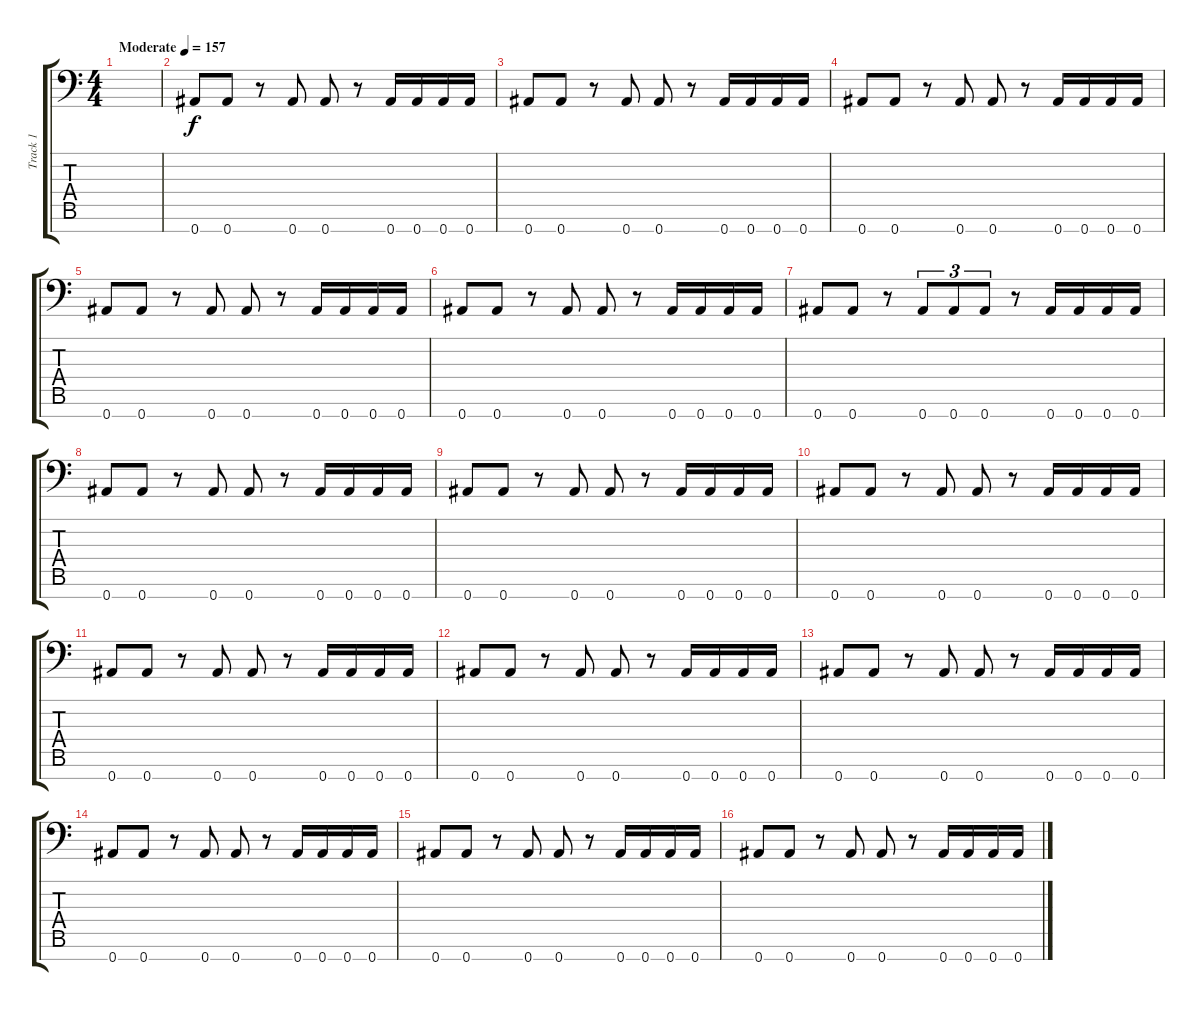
\track ("Track 1" "Track 1") {instrument overdrivenguitar}
\staff {score tabs}
\tuning (Eb4 Bb3 Gb3 Db3 Ab2 Eb2 Bb1) {hide}
\ts (4 4)
\tempo (157 "Moderate")
\clef f4
\ks c
|
0.7.8 0.7.8 r.8 0.7.8 0.7.8 r.8 0.7.16 0.7.16 0.7.16 0.7.16 |
0.7.8 0.7.8 r.8 0.7.8 0.7.8 r.8 0.7.16 0.7.16 0.7.16 0.7.16 |
0.7.8 0.7.8 r.8 0.7.8 0.7.8 r.8 0.7.16 0.7.16 0.7.16 0.7.16 |
0.7.8 0.7.8 r.8 0.7.8 0.7.8 r.8 0.7.16 0.7.16 0.7.16 0.7.16 |
0.7.8 0.7.8 r.8 0.7.8 0.7.8 r.8 0.7.16 0.7.16 0.7.16 0.7.16 |
0.7.8 0.7.8 r.8 0.7.8{tu (3 2)} 0.7.8{tu (3 2)} 0.7.8{tu (3 2)} r.8 0.7.16 0.7.16 0.7.16 0.7.16 |
0.7.8 0.7.8 r.8 0.7.8 0.7.8 r.8 0.7.16 0.7.16 0.7.16 0.7.16 |
0.7.8 0.7.8 r.8 0.7.8 0.7.8 r.8 0.7.16 0.7.16 0.7.16 0.7.16 |
0.7.8 0.7.8 r.8 0.7.8 0.7.8 r.8 0.7.16 0.7.16 0.7.16 0.7.16 |
0.7.8 0.7.8 r.8 0.7.8 0.7.8 r.8 0.7.16 0.7.16 0.7.16 0.7.16 |
0.7.8 0.7.8 r.8 0.7.8 0.7.8 r.8 0.7.16 0.7.16 0.7.16 0.7.16 |
0.7.8 0.7.8 r.8 0.7.8 0.7.8 r.8 0.7.16 0.7.16 0.7.16 0.7.16 |
0.7.8 0.7.8 r.8 0.7.8 0.7.8 r.8 0.7.16 0.7.16 0.7.16 0.7.16 |
0.7.8 0.7.8 r.8 0.7.8 0.7.8 r.8 0.7.16 0.7.16 0.7.16 0.7.16 |
0.7.8 0.7.8 r.8 0.7.8 0.7.8 r.8 0.7.16 0.7.16 0.7.16 0.7.16
